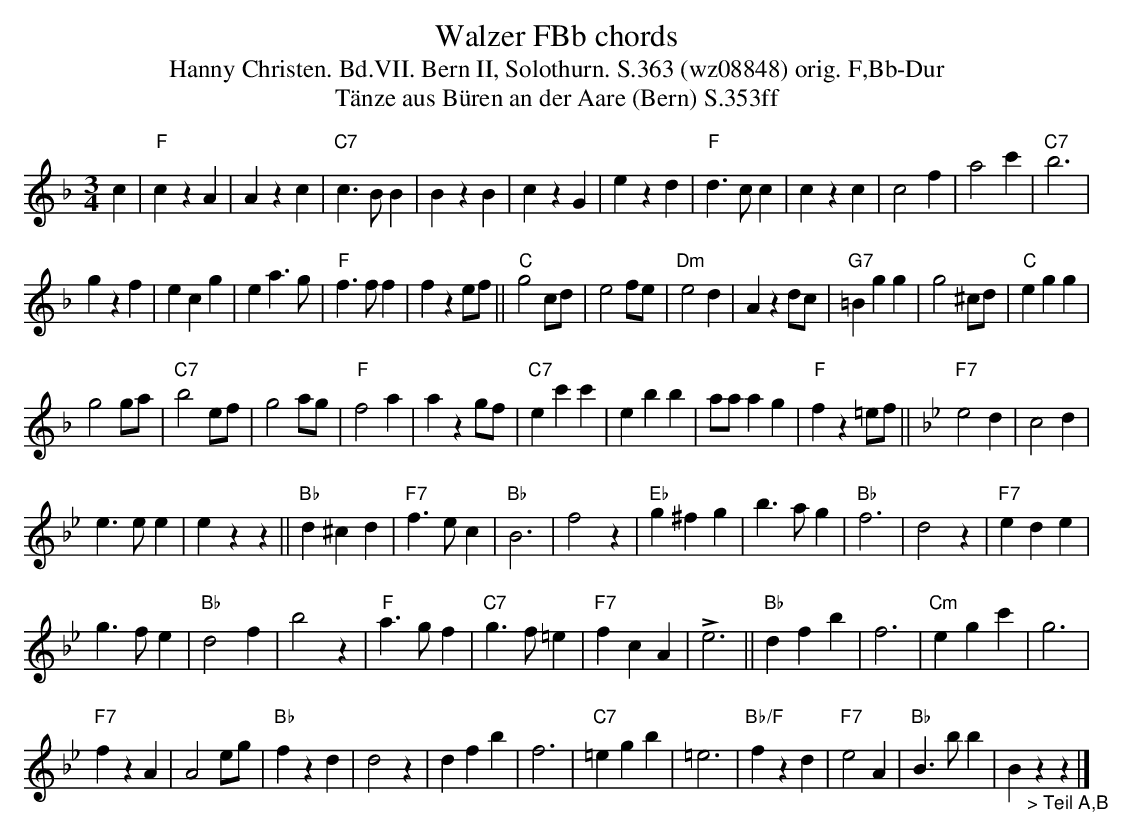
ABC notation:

X:1
T: Walzer FBb chords
T:Hanny Christen. Bd.VII. Bern II, Solothurn. S.363 (wz08848) orig. F,Bb-Dur
T: T\"anze aus B\"uren an der Aare (Bern) S.353ff
M:3/4
L:1/4
K:F %%MIDI gchordon
c| "F"czA | Azc | "C7"c>BB | BzB | czG | ezd | "F"d>cc | czc | c2f | a2c' | "C7"b3 |
gzf | ecg | ea>g | "F"f>ff | fze/f/ || "C"g2 c/d/ | e2 f/e/ | "Dm"e2d | Azd/c/ | "G7"=Bgg | g2 ^c/d/ | "C"egg |
g2g/a/ | "C7"b2e/f/ | g2a/g/ | "F"f2a | azg/f/ | "C7"ec'c' | ebb | a/a/ag | "F"fz=e/f/ || [K:Bb] "F7"e2d | c2d |
e>ee | ezz || "Bb"d^cd | "F7"f>ec | "Bb"B3 | f2z | "Eb"g^fg | b>ag | "Bb"f3 | d2z | "F7"ede |
g>fe | "Bb"d2f | b2z | "F"a>gf | "C7"g>f=e | "F7"fcA | +>+e3 || "Bb"dfb | f3 | "Cm"egc' | g3 |
"F7"fzA | A2e/g/ | "Bb"fzd | d2z | dfb | f3 | "C7"=egb | =e3 | "Bb/F"fzd | "F7"e2A | "Bb"B>bb | B"_> Teil A,B"zz |]
